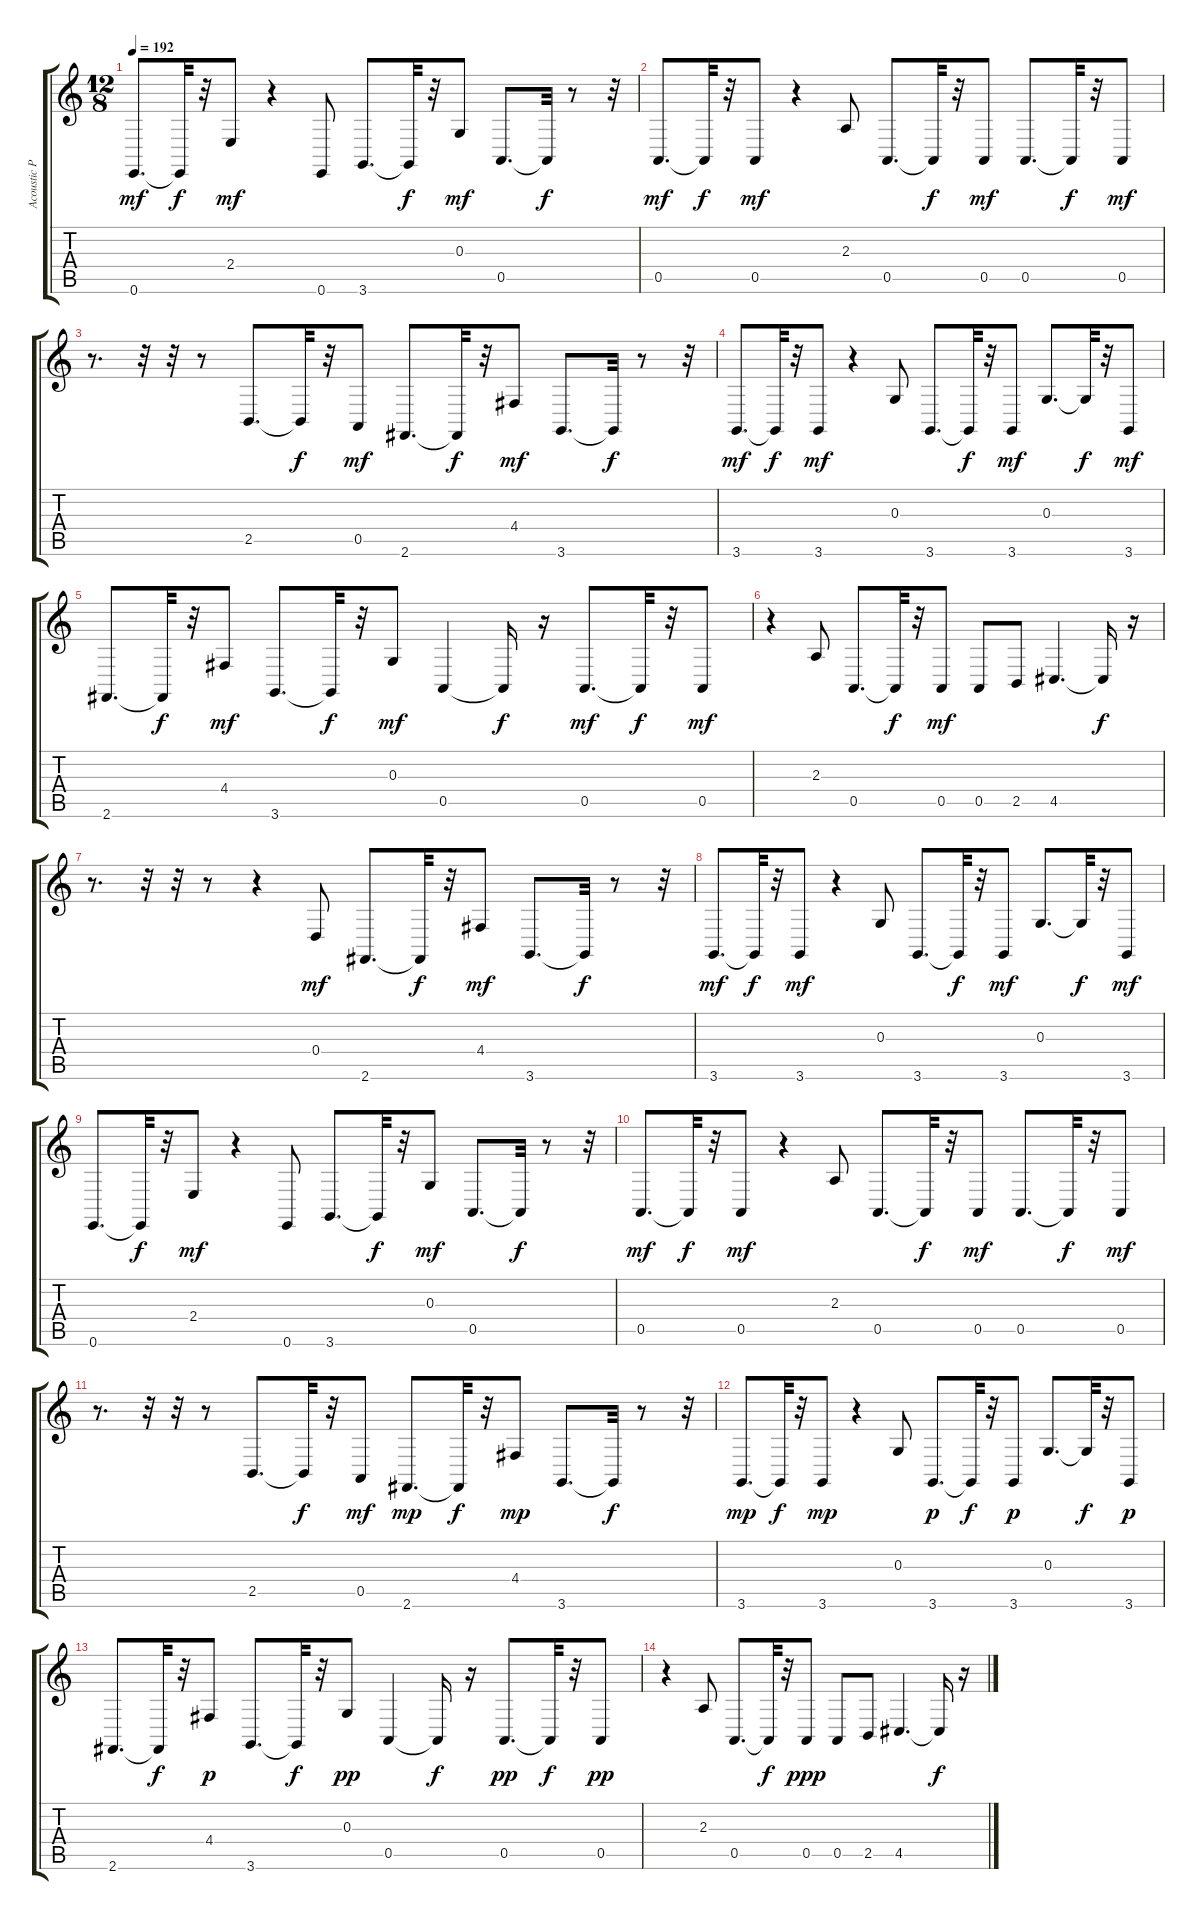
\track ("Acoustic Piano" "Acoustic P") {instrument brightacousticpiano}
\staff {score tabs}
\tuning (E4 B3 G3 D3 A2 E2) {hide}
\ts (12 8)
\tempo 192
\clef g2
\ks c
0.6.8{d dy mf} 0.6{t}.32{dy f} r.32 2.4.8{dy mf} r.4 0.6.8 3.6.8{d} 3.6{t}.32{dy f} r.32 0.3.8{dy mf} 0.5.8{d} 0.5{t}.32{dy f} r.8 r.32 |
0.5.8{d dy mf} 0.5{t}.32{dy f} r.32 0.5.8{dy mf} r.4 2.3.8 0.5.8{d} 0.5{t}.32{dy f} r.32 0.5.8{dy mf} 0.5.8{d} 0.5{t}.32{dy f} r.32 0.5.8{dy mf} |
r.8{d} r.32 r.32 r.8 2.5.8{d} 2.5{t}.32{dy f} r.32 0.5.8{dy mf} 2.6.8{d} 2.6{t}.32{dy f} r.32 4.4.8{dy mf} 3.6.8{d} 3.6{t}.32{dy f} r.8 r.32 |
3.6.8{d dy mf} 3.6{t}.32{dy f} r.32 3.6.8{dy mf} r.4 0.3.8 3.6.8{d} 3.6{t}.32{dy f} r.32 3.6.8{dy mf} 0.3.8{d} 0.3{t}.32{dy f} r.32 3.6.8{dy mf} |
2.6.8{d} 2.6{t}.32{dy f} r.32 4.4.8{dy mf} 3.6.8{d} 3.6{t}.32{dy f} r.32 0.3.8{dy mf} 0.5.4 0.5{t}.16{dy f} r.16 0.5.8{d dy mf} 0.5{t}.32{dy f} r.32 0.5.8{dy mf} |
r.4 2.3.8 0.5.8{d} 0.5{t}.32{dy f} r.32 0.5.8{dy mf} 0.5.8 2.5.8 4.5.4{d} 4.5{t}.16{dy f} r.16 |
r.8{d} r.32 r.32 r.8 r.4 0.4.8{dy mf} 2.6.8{d} 2.6{t}.32{dy f} r.32 4.4.8{dy mf} 3.6.8{d} 3.6{t}.32{dy f} r.8 r.32 |
3.6.8{d dy mf} 3.6{t}.32{dy f} r.32 3.6.8{dy mf} r.4 0.3.8 3.6.8{d} 3.6{t}.32{dy f} r.32 3.6.8{dy mf} 0.3.8{d} 0.3{t}.32{dy f} r.32 3.6.8{dy mf} |
0.6.8{d} 0.6{t}.32{dy f} r.32 2.4.8{dy mf} r.4 0.6.8 3.6.8{d} 3.6{t}.32{dy f} r.32 0.3.8{dy mf} 0.5.8{d} 0.5{t}.32{dy f} r.8 r.32 |
0.5.8{d dy mf} 0.5{t}.32{dy f} r.32 0.5.8{dy mf} r.4 2.3.8 0.5.8{d} 0.5{t}.32{dy f} r.32 0.5.8{dy mf} 0.5.8{d} 0.5{t}.32{dy f} r.32 0.5.8{dy mf} |
r.8{d} r.32 r.32 r.8 2.5.8{d} 2.5{t}.32{dy f} r.32 0.5.8{dy mf} 2.6.8{d dy mp} 2.6{t}.32{dy f} r.32 4.4.8{dy mp} 3.6.8{d} 3.6{t}.32{dy f} r.8 r.32 |
3.6.8{d dy mp} 3.6{t}.32{dy f} r.32 3.6.8{dy mp} r.4 0.3.8 3.6.8{d dy p} 3.6{t}.32{dy f} r.32 3.6.8{dy p} 0.3.8{d} 0.3{t}.32{dy f} r.32 3.6.8{dy p} |
2.6.8{d} 2.6{t}.32{dy f} r.32 4.4.8{dy p} 3.6.8{d} 3.6{t}.32{dy f} r.32 0.3.8{dy pp} 0.5.4 0.5{t}.16{dy f} r.16 0.5.8{d dy pp} 0.5{t}.32{dy f} r.32 0.5.8{dy pp} |
r.4 2.3.8 0.5.8{d} 0.5{t}.32{dy f} r.32 0.5.8{dy ppp} 0.5.8 2.5.8 4.5.4{d} 4.5{t}.16{dy f} r.16
